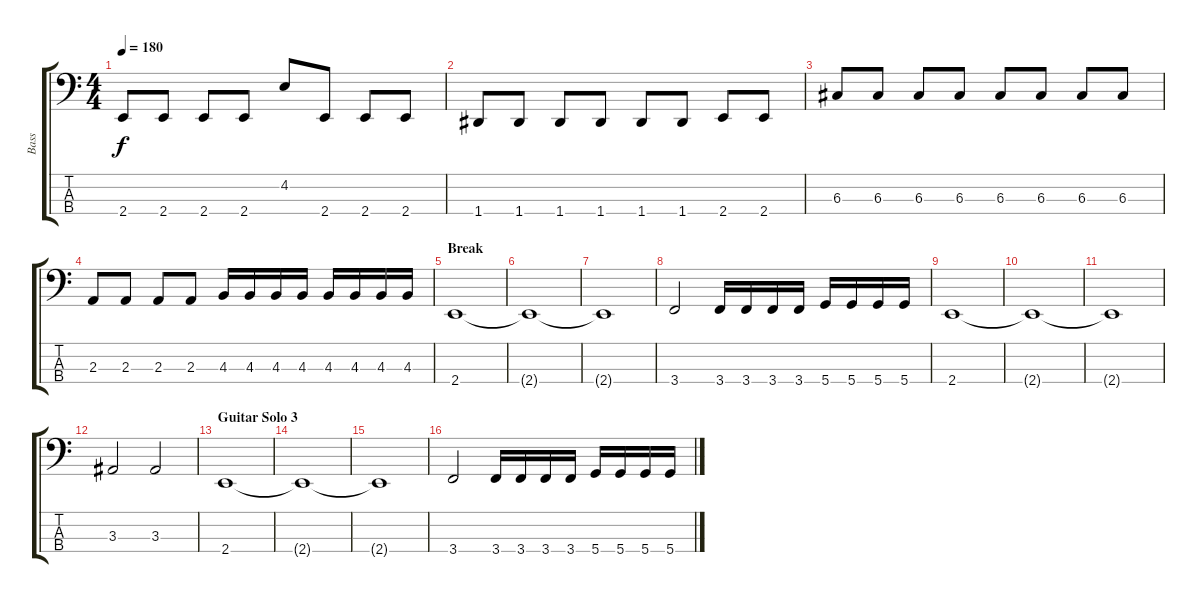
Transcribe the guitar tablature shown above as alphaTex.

\track ("Bass" "Bass") {instrument electricbassfinger}
\staff {score tabs}
\tuning (F2 C2 G1 D1) {hide}
\ts (4 4)
\tempo 180
\clef f4
\ks c
2.4.8{dy f} 2.4.8 2.4.8 2.4.8 4.2.8 2.4.8 2.4.8 2.4.8 |
1.4.8 1.4.8 1.4.8 1.4.8 1.4.8 1.4.8 2.4.8 2.4.8 |
6.3.8 6.3.8 6.3.8 6.3.8 6.3.8 6.3.8 6.3.8 6.3.8 |
2.3.8 2.3.8 2.3.8 2.3.8 4.3.16 4.3.16 4.3.16 4.3.16 4.3.16 4.3.16 4.3.16 4.3.16 |
\section ("" "Break")
2.4.1 |
2.4{t}.1 |
2.4{t}.1 |
3.4.2 3.4.16 3.4.16 3.4.16 3.4.16 5.4.16 5.4.16 5.4.16 5.4.16 |
2.4.1 |
2.4{t}.1 |
2.4{t}.1 |
3.3.2 3.3.2 |
\section ("" "Guitar Solo 3")
2.4.1 |
2.4{t}.1 |
2.4{t}.1 |
3.4.2 3.4.16 3.4.16 3.4.16 3.4.16 5.4.16 5.4.16 5.4.16 5.4.16
